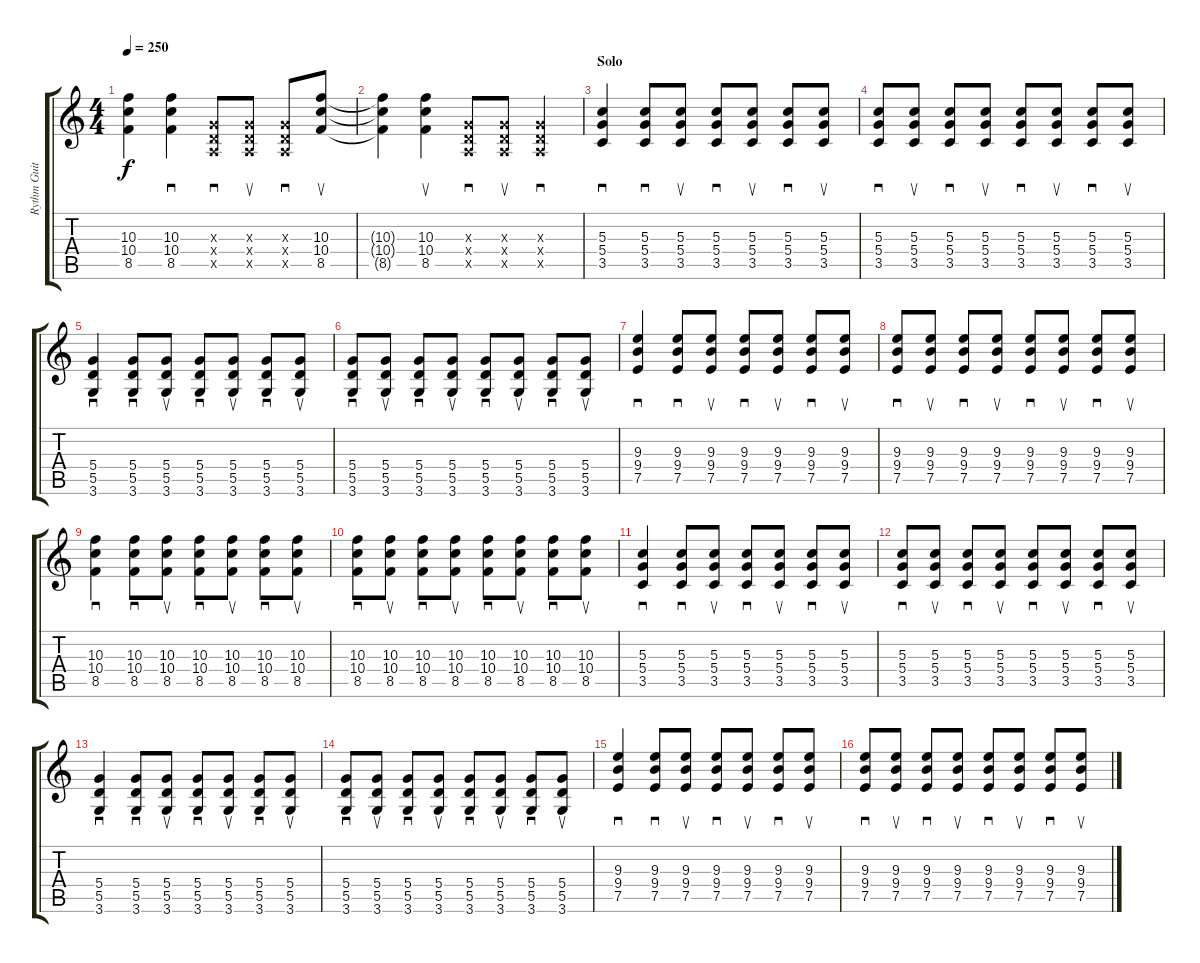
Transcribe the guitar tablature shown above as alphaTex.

\track ("Rythm Guitar" "Rythm Guit") {instrument distortionguitar}
\staff {score tabs}
\tuning (E4 B3 G3 D3 A2 E2) {hide}
\ts (4 4)
\tempo 250
\clef g2
\ks c
(10.3{t} 10.4{t} 8.5{t}).4{dy f} (10.3 10.4 8.5).4{sd} (0.3{x} 0.4{x} 0.5{x}).8{sd} (0.3{x} 0.4{x} 0.5{x}).8{su} (0.3{x} 0.4{x} 0.5{x}).8{sd} (10.3 10.4 8.5).8{su} |
(10.3{t} 10.4{t} 8.5{t}).4 (10.3 10.4 8.5).4{su} (0.3{x} 0.4{x} 0.5{x}).8{sd} (0.3{x} 0.4{x} 0.5{x}).8{su} (0.3{x} 0.4{x} 0.5{x}).4{sd} |
\section ("" "Solo")
(5.3 5.4 3.5).4{sd} (5.3 5.4 3.5).8{sd} (5.3 5.4 3.5).8{su} (5.3 5.4 3.5).8{sd} (5.3 5.4 3.5).8{su} (5.3 5.4 3.5).8{sd} (5.3 5.4 3.5).8{su} |
(5.3 5.4 3.5).8{sd} (5.3 5.4 3.5).8{su} (5.3 5.4 3.5).8{sd} (5.3 5.4 3.5).8{su} (5.3 5.4 3.5).8{sd} (5.3 5.4 3.5).8{su} (5.3 5.4 3.5).8{sd} (5.3 5.4 3.5).8{su} |
(5.4 5.5 3.6).4{sd} (5.4 5.5 3.6).8{sd} (5.4 5.5 3.6).8{su} (5.4 5.5 3.6).8{sd} (5.4 5.5 3.6).8{su} (5.4 5.5 3.6).8{sd} (5.4 5.5 3.6).8{su} |
(5.4 5.5 3.6).8{sd} (5.4 5.5 3.6).8{su} (5.4 5.5 3.6).8{sd} (5.4 5.5 3.6).8{su} (5.4 5.5 3.6).8{sd} (5.4 5.5 3.6).8{su} (5.4 5.5 3.6).8{sd} (5.4 5.5 3.6).8{su} |
(9.3 9.4 7.5).4{sd} (9.3 9.4 7.5).8{sd} (9.3 9.4 7.5).8{su} (9.3 9.4 7.5).8{sd} (9.3 9.4 7.5).8{su} (9.3 9.4 7.5).8{sd} (9.3 9.4 7.5).8{su} |
(9.3 9.4 7.5).8{sd} (9.3 9.4 7.5).8{su} (9.3 9.4 7.5).8{sd} (9.3 9.4 7.5).8{su} (9.3 9.4 7.5).8{sd} (9.3 9.4 7.5).8{su} (9.3 9.4 7.5).8{sd} (9.3 9.4 7.5).8{su} |
(10.3 10.4 8.5).4{sd} (10.3 10.4 8.5).8{sd} (10.3 10.4 8.5).8{su} (10.3 10.4 8.5).8{sd} (10.3 10.4 8.5).8{su} (10.3 10.4 8.5).8{sd} (10.3 10.4 8.5).8{su} |
(10.3 10.4 8.5).8{sd} (10.3 10.4 8.5).8{su} (10.3 10.4 8.5).8{sd} (10.3 10.4 8.5).8{su} (10.3 10.4 8.5).8{sd} (10.3 10.4 8.5).8{su} (10.3 10.4 8.5).8{sd} (10.3 10.4 8.5).8{su} |
(5.3 5.4 3.5).4{sd} (5.3 5.4 3.5).8{sd} (5.3 5.4 3.5).8{su} (5.3 5.4 3.5).8{sd} (5.3 5.4 3.5).8{su} (5.3 5.4 3.5).8{sd} (5.3 5.4 3.5).8{su} |
(5.3 5.4 3.5).8{sd} (5.3 5.4 3.5).8{su} (5.3 5.4 3.5).8{sd} (5.3 5.4 3.5).8{su} (5.3 5.4 3.5).8{sd} (5.3 5.4 3.5).8{su} (5.3 5.4 3.5).8{sd} (5.3 5.4 3.5).8{su} |
(5.4 5.5 3.6).4{sd} (5.4 5.5 3.6).8{sd} (5.4 5.5 3.6).8{su} (5.4 5.5 3.6).8{sd} (5.4 5.5 3.6).8{su} (5.4 5.5 3.6).8{sd} (5.4 5.5 3.6).8{su} |
(5.4 5.5 3.6).8{sd} (5.4 5.5 3.6).8{su} (5.4 5.5 3.6).8{sd} (5.4 5.5 3.6).8{su} (5.4 5.5 3.6).8{sd} (5.4 5.5 3.6).8{su} (5.4 5.5 3.6).8{sd} (5.4 5.5 3.6).8{su} |
(9.3 9.4 7.5).4{sd} (9.3 9.4 7.5).8{sd} (9.3 9.4 7.5).8{su} (9.3 9.4 7.5).8{sd} (9.3 9.4 7.5).8{su} (9.3 9.4 7.5).8{sd} (9.3 9.4 7.5).8{su} |
(9.3 9.4 7.5).8{sd} (9.3 9.4 7.5).8{su} (9.3 9.4 7.5).8{sd} (9.3 9.4 7.5).8{su} (9.3 9.4 7.5).8{sd} (9.3 9.4 7.5).8{su} (9.3 9.4 7.5).8{sd} (9.3 9.4 7.5).8{su}
